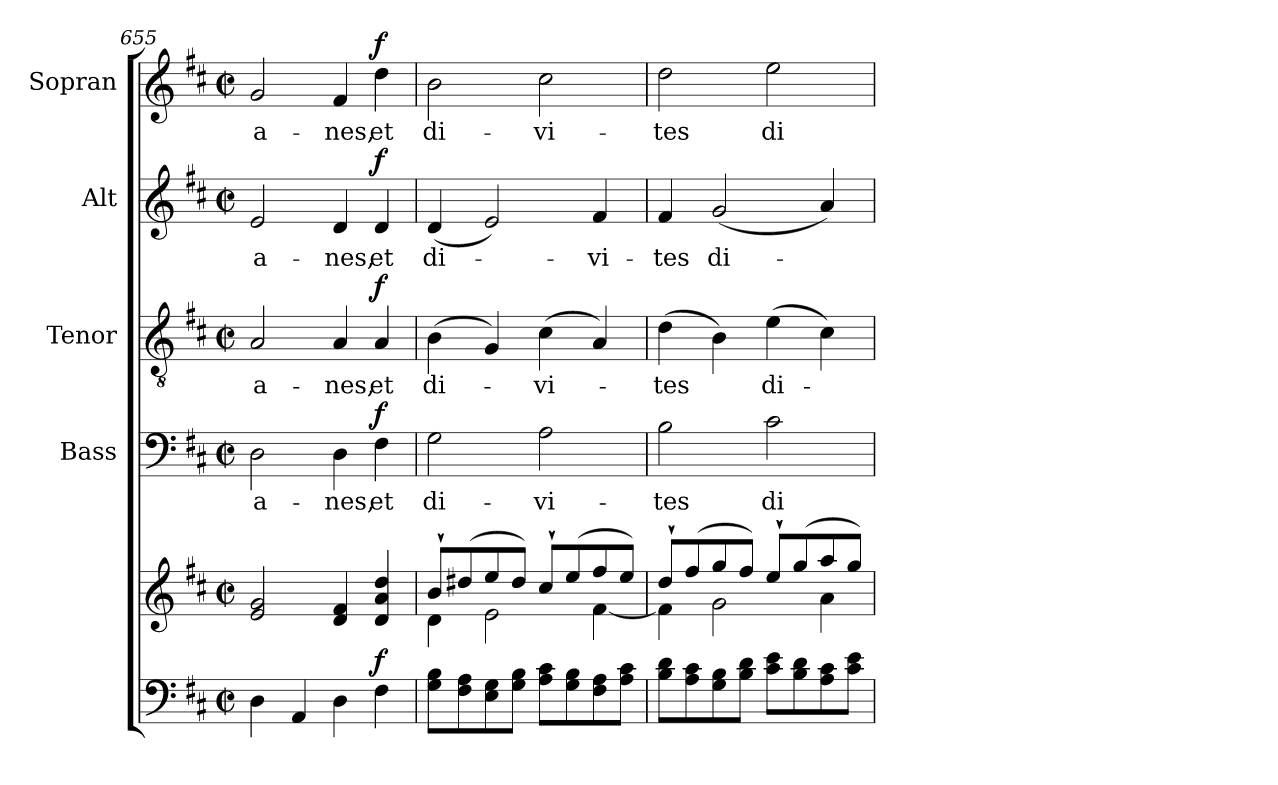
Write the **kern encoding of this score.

**kern	**kern	**dynam	**kern	**text	**dynam	**kern	**text	**dynam	**kern	**text	**dynam	**kern	**text	**dynam
*part5	*part5	*part5	*part4	*part4	*part4	*part3	*part3	*part3	*part2	*part2	*part2	*part1	*part1	*part1
*staff6	*staff5	*staff5/6	*staff4	*staff4	*staff4	*staff3	*staff3	*staff3	*staff2	*staff2	*staff2	*staff1	*staff1	*staff1
*	*	*	*I"Bass	*	*	*I"Tenor	*	*	*I"Alt	*	*	*I"Sopran	*	*
*	*	*	*I'B.	*	*	*I'T.	*	*	*I'A.	*	*	*I'S.	*	*
*clefF4	*clefG2	*	*clefF4	*	*	*clefGv2	*	*	*clefG2	*	*	*clefG2	*	*
*k[f#c#]	*k[f#c#]	*	*k[f#c#]	*	*	*k[f#c#]	*	*	*k[f#c#]	*	*	*k[f#c#]	*	*
*D:	*D:	*	*D:	*	*	*D:	*	*	*D:	*	*	*D:	*	*
*M2/2	*M2/2	*	*M2/2	*	*	*M2/2	*	*	*M2/2	*	*	*M2/2	*	*
*met(c|)	*met(c|)	*	*met(c|)	*	*	*met(c|)	*	*	*met(c|)	*	*	*met(c|)	*	*
=655	=655	=655	=655	=655	=655	=655	=655	=655	=655	=655	=655	=655	=655	=655
!	!	!	!	!LO:LY:b	!	!	!LO:LY:b	!	!	!LO:LY:b	!	!	!LO:LY:b	!
4D\	2e/ 2g/	.	2D\	-a-	.	2A/	-a-	.	2e/	-a-	.	2g/	-a-	.
4AA/	.	.	.	.	.	.	.	.	.	.	.	.	.	.
!	!	!	!	!LO:LY:b	!	!	!LO:LY:b	!	!	!LO:LY:b	!	!	!LO:LY:b	!
4D\	4d/ 4f#/	.	4D\	-nes,	.	4A/	-nes,	.	4d/	-nes,	.	4f#/	-nes,	.
!	!	!LO:DY:a=2	!	!LO:LY:b	!LO:DY:a	!	!LO:LY:b	!LO:DY:a	!	!LO:LY:b	!LO:DY:a	!	!LO:LY:b	!LO:DY:a
4F#\	4d/ 4a/ 4dd/	f	4F#\	et	f	4A/	et	f	4d/	et	f	4dd\	et	f
=656	=656	=656	=656	=656	=656	=656	=656	=656	=656	=656	=656	=656	=656	=656
*	*^	*	*	*	*	*	*	*	*	*	*	*	*	*
!	!	!	!	!	!LO:LY:b	!	!	!LO:LY:b	!	!	!LO:LY:b	!	!	!LO:LY:b	!
8G\ 8B\L	8b`>/L	4d\	.	2G\	di-	.	(>4B\	di-	.	(<4d/	di-	.	2b\	di-	.
8F#\ 8A\	(>8dd#X/	.	.	.	.	.	.	.	.	.	.	.	.	.	.
8E\ 8G\	8ee/	2e\	.	.	.	.	4G/)	.	.	2e/)	.	.	.	.	.
8G\ 8B\J	8dd#/J)	.	.	.	.	.	.	.	.	.	.	.	.	.	.
!	!	!	!	!	!LO:LY:b	!	!	!LO:LY:b	!	!	!	!	!	!LO:LY:b	!
8A\ 8c#\L	8cc#`>/L	.	.	2A\	-vi-	.	(>4c#\	-vi-	.	.	.	.	2cc#\	-vi-	.
8G\ 8B\	(>8ee/	.	.	.	.	.	.	.	.	.	.	.	.	.	.
!	!	!	!	!	!	!	!	!	!	!	!LO:LY:b	!	!	!	!
8F#\ 8A\	8ff#/	[<4f#\	.	.	.	.	4A/)	.	.	4f#/	-vi-	.	.	.	.
8A\ 8c#\J	8ee/J)	.	.	.	.	.	.	.	.	.	.	.	.	.	.
=657	=657	=657	=657	=657	=657	=657	=657	=657	=657	=657	=657	=657	=657	=657	=657
!	!	!	!	!	!LO:LY:b	!	!	!LO:LY:b	!	!	!LO:LY:b	!	!	!LO:LY:b	!
8B\ 8d\L	8dd`>/L	4f#\]	.	2B\	-tes	.	(>4d\	-tes	.	4f#/	-tes	.	2dd\	-tes	.
8A\ 8c#\	(>8ff#/	.	.	.	.	.	.	.	.	.	.	.	.	.	.
!	!	!	!	!	!	!	!	!	!	!	!LO:LY:b	!	!	!	!
8G\ 8B\	8gg/	2g\	.	.	.	.	4B\)	.	.	(<2g/	di-	.	.	.	.
8B\ 8d\J	8ff#/J)	.	.	.	.	.	.	.	.	.	.	.	.	.	.
!	!	!	!	!	!LO:LY:b	!	!	!LO:LY:b	!	!	!	!	!	!LO:LY:b	!
8c#\ 8e\L	8ee`>/L	.	.	2c#\	di-	.	(>4e\	di-	.	.	.	.	2ee\	di-	.
8B\ 8d\	(>8gg/	.	.	.	.	.	.	.	.	.	.	.	.	.	.
8A\ 8c#\	8aa/	4a\	.	.	.	.	4c#\)	.	.	4a/)	.	.	.	.	.
8c#\ 8e\J	8gg/J)	.	.	.	.	.	.	.	.	.	.	.	.	.	.
*	*v	*v	*	*	*	*	*	*	*	*	*	*	*	*	*
=	=	=	=	=	=	=	=	=	=	=	=	=	=	=
*-	*-	*-	*-	*-	*-	*-	*-	*-	*-	*-	*-	*-	*-	*-
